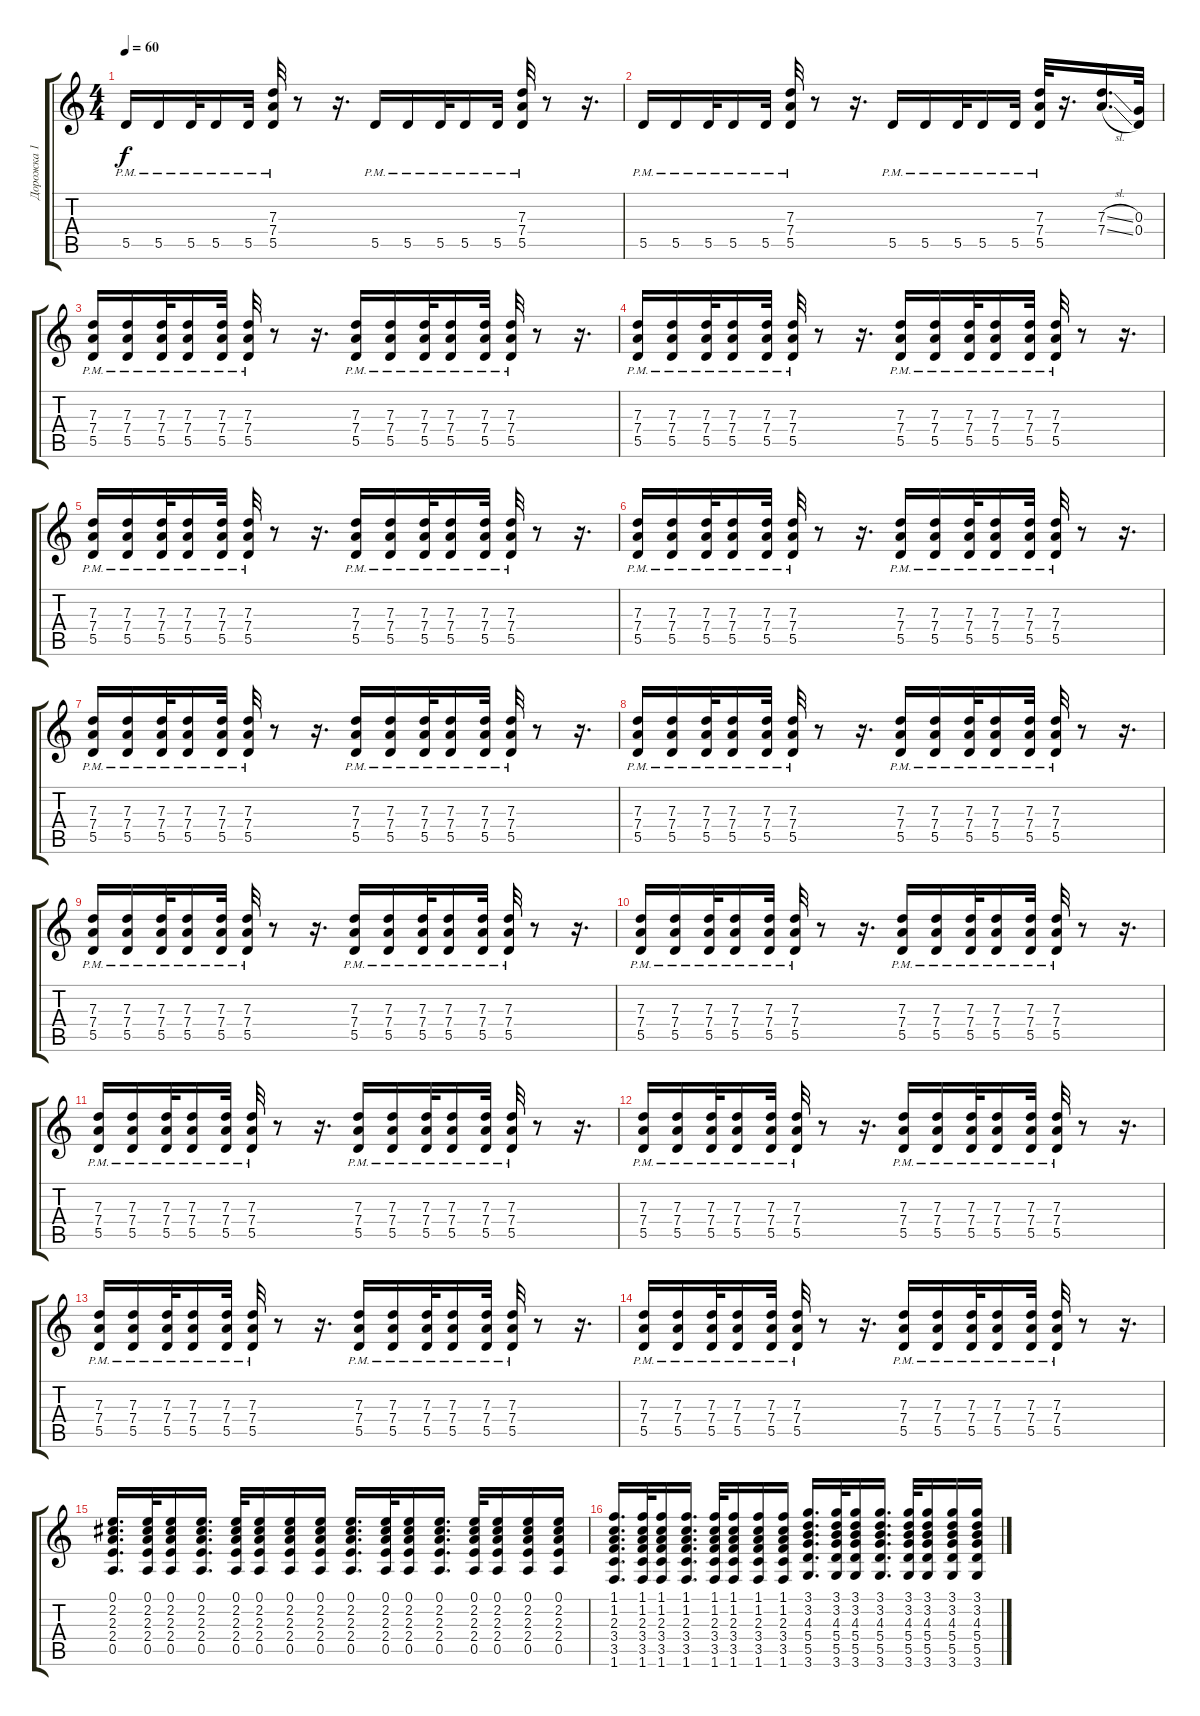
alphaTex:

\track ("Дорожка 1" "Дорожка 1") {instrument acousticguitarsteel}
\staff {score tabs}
\tuning (E4 B3 G3 D3 A2 E2) {hide}
\ts (4 4)
\tempo 60
\clef g2
\ks c
5.5{pm}.16{dy f} 5.5{pm}.16 5.5{pm}.32 5.5{pm}.16 5.5{pm}.32 (7.3{pm} 7.4{pm} 5.5{pm}).32 r.8 r.16{d} 5.5{pm}.16 5.5{pm}.16 5.5{pm}.32 5.5{pm}.16 5.5{pm}.32 (7.3{pm} 7.4{pm} 5.5{pm}).32 r.8 r.16{d} |
5.5{pm}.16 5.5{pm}.16 5.5{pm}.32 5.5{pm}.16 5.5{pm}.32 (7.3{pm} 7.4{pm} 5.5{pm}).32 r.8 r.16{d} 5.5{pm}.16 5.5{pm}.16 5.5{pm}.32 5.5{pm}.16 5.5{pm}.32 (7.3{pm} 7.4{pm} 5.5{pm}).32 r.16{d} (7.3{sl} 7.4{sl}).16{d} (0.3 0.4).32 |
(7.3{pm} 7.4{pm} 5.5{pm}).16 (7.3{pm} 7.4{pm} 5.5{pm}).16 (7.3{pm} 7.4{pm} 5.5{pm}).32 (7.3{pm} 7.4{pm} 5.5{pm}).16 (7.3{pm} 7.4{pm} 5.5{pm}).32 (7.3{pm} 7.4{pm} 5.5{pm}).32 r.8 r.16{d} (7.3{pm} 7.4{pm} 5.5{pm}).16 (7.3{pm} 7.4{pm} 5.5{pm}).16 (7.3{pm} 7.4{pm} 5.5{pm}).32 (7.3{pm} 7.4{pm} 5.5{pm}).16 (7.3{pm} 7.4{pm} 5.5{pm}).32 (7.3{pm} 7.4{pm} 5.5{pm}).32 r.8 r.16{d} |
(7.3{pm} 7.4{pm} 5.5{pm}).16 (7.3{pm} 7.4{pm} 5.5{pm}).16 (7.3{pm} 7.4{pm} 5.5{pm}).32 (7.3{pm} 7.4{pm} 5.5{pm}).16 (7.3{pm} 7.4{pm} 5.5{pm}).32 (7.3{pm} 7.4{pm} 5.5{pm}).32 r.8 r.16{d} (7.3{pm} 7.4{pm} 5.5{pm}).16 (7.3{pm} 7.4{pm} 5.5{pm}).16 (7.3{pm} 7.4{pm} 5.5{pm}).32 (7.3{pm} 7.4{pm} 5.5{pm}).16 (7.3{pm} 7.4{pm} 5.5{pm}).32 (7.3{pm} 7.4{pm} 5.5{pm}).32 r.8 r.16{d} |
(7.3{pm} 7.4{pm} 5.5{pm}).16 (7.3{pm} 7.4{pm} 5.5{pm}).16 (7.3{pm} 7.4{pm} 5.5{pm}).32 (7.3{pm} 7.4{pm} 5.5{pm}).16 (7.3{pm} 7.4{pm} 5.5{pm}).32 (7.3{pm} 7.4{pm} 5.5{pm}).32 r.8 r.16{d} (7.3{pm} 7.4{pm} 5.5{pm}).16 (7.3{pm} 7.4{pm} 5.5{pm}).16 (7.3{pm} 7.4{pm} 5.5{pm}).32 (7.3{pm} 7.4{pm} 5.5{pm}).16 (7.3{pm} 7.4{pm} 5.5{pm}).32 (7.3{pm} 7.4{pm} 5.5{pm}).32 r.8 r.16{d} |
(7.3{pm} 7.4{pm} 5.5{pm}).16 (7.3{pm} 7.4{pm} 5.5{pm}).16 (7.3{pm} 7.4{pm} 5.5{pm}).32 (7.3{pm} 7.4{pm} 5.5{pm}).16 (7.3{pm} 7.4{pm} 5.5{pm}).32 (7.3{pm} 7.4{pm} 5.5{pm}).32 r.8 r.16{d} (7.3{pm} 7.4{pm} 5.5{pm}).16 (7.3{pm} 7.4{pm} 5.5{pm}).16 (7.3{pm} 7.4{pm} 5.5{pm}).32 (7.3{pm} 7.4{pm} 5.5{pm}).16 (7.3{pm} 7.4{pm} 5.5{pm}).32 (7.3{pm} 7.4{pm} 5.5{pm}).32 r.8 r.16{d} |
(7.3{pm} 7.4{pm} 5.5{pm}).16 (7.3{pm} 7.4{pm} 5.5{pm}).16 (7.3{pm} 7.4{pm} 5.5{pm}).32 (7.3{pm} 7.4{pm} 5.5{pm}).16 (7.3{pm} 7.4{pm} 5.5{pm}).32 (7.3{pm} 7.4{pm} 5.5{pm}).32 r.8 r.16{d} (7.3{pm} 7.4{pm} 5.5{pm}).16 (7.3{pm} 7.4{pm} 5.5{pm}).16 (7.3{pm} 7.4{pm} 5.5{pm}).32 (7.3{pm} 7.4{pm} 5.5{pm}).16 (7.3{pm} 7.4{pm} 5.5{pm}).32 (7.3{pm} 7.4{pm} 5.5{pm}).32 r.8 r.16{d} |
(7.3{pm} 7.4{pm} 5.5{pm}).16 (7.3{pm} 7.4{pm} 5.5{pm}).16 (7.3{pm} 7.4{pm} 5.5{pm}).32 (7.3{pm} 7.4{pm} 5.5{pm}).16 (7.3{pm} 7.4{pm} 5.5{pm}).32 (7.3{pm} 7.4{pm} 5.5{pm}).32 r.8 r.16{d} (7.3{pm} 7.4{pm} 5.5{pm}).16 (7.3{pm} 7.4{pm} 5.5{pm}).16 (7.3{pm} 7.4{pm} 5.5{pm}).32 (7.3{pm} 7.4{pm} 5.5{pm}).16 (7.3{pm} 7.4{pm} 5.5{pm}).32 (7.3{pm} 7.4{pm} 5.5{pm}).32 r.8 r.16{d} |
(7.3{pm} 7.4{pm} 5.5{pm}).16 (7.3{pm} 7.4{pm} 5.5{pm}).16 (7.3{pm} 7.4{pm} 5.5{pm}).32 (7.3{pm} 7.4{pm} 5.5{pm}).16 (7.3{pm} 7.4{pm} 5.5{pm}).32 (7.3{pm} 7.4{pm} 5.5{pm}).32 r.8 r.16{d} (7.3{pm} 7.4{pm} 5.5{pm}).16 (7.3{pm} 7.4{pm} 5.5{pm}).16 (7.3{pm} 7.4{pm} 5.5{pm}).32 (7.3{pm} 7.4{pm} 5.5{pm}).16 (7.3{pm} 7.4{pm} 5.5{pm}).32 (7.3{pm} 7.4{pm} 5.5{pm}).32 r.8 r.16{d} |
(7.3{pm} 7.4{pm} 5.5{pm}).16 (7.3{pm} 7.4{pm} 5.5{pm}).16 (7.3{pm} 7.4{pm} 5.5{pm}).32 (7.3{pm} 7.4{pm} 5.5{pm}).16 (7.3{pm} 7.4{pm} 5.5{pm}).32 (7.3{pm} 7.4{pm} 5.5{pm}).32 r.8 r.16{d} (7.3{pm} 7.4{pm} 5.5{pm}).16 (7.3{pm} 7.4{pm} 5.5{pm}).16 (7.3{pm} 7.4{pm} 5.5{pm}).32 (7.3{pm} 7.4{pm} 5.5{pm}).16 (7.3{pm} 7.4{pm} 5.5{pm}).32 (7.3{pm} 7.4{pm} 5.5{pm}).32 r.8 r.16{d} |
(7.3{pm} 7.4{pm} 5.5{pm}).16 (7.3{pm} 7.4{pm} 5.5{pm}).16 (7.3{pm} 7.4{pm} 5.5{pm}).32 (7.3{pm} 7.4{pm} 5.5{pm}).16 (7.3{pm} 7.4{pm} 5.5{pm}).32 (7.3{pm} 7.4{pm} 5.5{pm}).32 r.8 r.16{d} (7.3{pm} 7.4{pm} 5.5{pm}).16 (7.3{pm} 7.4{pm} 5.5{pm}).16 (7.3{pm} 7.4{pm} 5.5{pm}).32 (7.3{pm} 7.4{pm} 5.5{pm}).16 (7.3{pm} 7.4{pm} 5.5{pm}).32 (7.3{pm} 7.4{pm} 5.5{pm}).32 r.8 r.16{d} |
(7.3{pm} 7.4{pm} 5.5{pm}).16 (7.3{pm} 7.4{pm} 5.5{pm}).16 (7.3{pm} 7.4{pm} 5.5{pm}).32 (7.3{pm} 7.4{pm} 5.5{pm}).16 (7.3{pm} 7.4{pm} 5.5{pm}).32 (7.3{pm} 7.4{pm} 5.5{pm}).32 r.8 r.16{d} (7.3{pm} 7.4{pm} 5.5{pm}).16 (7.3{pm} 7.4{pm} 5.5{pm}).16 (7.3{pm} 7.4{pm} 5.5{pm}).32 (7.3{pm} 7.4{pm} 5.5{pm}).16 (7.3{pm} 7.4{pm} 5.5{pm}).32 (7.3{pm} 7.4{pm} 5.5{pm}).32 r.8 r.16{d} |
(7.3{pm} 7.4{pm} 5.5{pm}).16 (7.3{pm} 7.4{pm} 5.5{pm}).16 (7.3{pm} 7.4{pm} 5.5{pm}).32 (7.3{pm} 7.4{pm} 5.5{pm}).16 (7.3{pm} 7.4{pm} 5.5{pm}).32 (7.3{pm} 7.4{pm} 5.5{pm}).32 r.8 r.16{d} (7.3{pm} 7.4{pm} 5.5{pm}).16 (7.3{pm} 7.4{pm} 5.5{pm}).16 (7.3{pm} 7.4{pm} 5.5{pm}).32 (7.3{pm} 7.4{pm} 5.5{pm}).16 (7.3{pm} 7.4{pm} 5.5{pm}).32 (7.3{pm} 7.4{pm} 5.5{pm}).32 r.8 r.16{d} |
(7.3{pm} 7.4{pm} 5.5{pm}).16 (7.3{pm} 7.4{pm} 5.5{pm}).16 (7.3{pm} 7.4{pm} 5.5{pm}).32 (7.3{pm} 7.4{pm} 5.5{pm}).16 (7.3{pm} 7.4{pm} 5.5{pm}).32 (7.3{pm} 7.4{pm} 5.5{pm}).32 r.8 r.16{d} (7.3{pm} 7.4{pm} 5.5{pm}).16 (7.3{pm} 7.4{pm} 5.5{pm}).16 (7.3{pm} 7.4{pm} 5.5{pm}).32 (7.3{pm} 7.4{pm} 5.5{pm}).16 (7.3{pm} 7.4{pm} 5.5{pm}).32 (7.3{pm} 7.4{pm} 5.5{pm}).32 r.8 r.16{d} |
(0.1 2.2 2.3 2.4 0.5).16{d} (0.1 2.2 2.3 2.4 0.5).32 (0.1 2.2 2.3 2.4 0.5).16 (0.1 2.2 2.3 2.4 0.5).16{d} (0.1 2.2 2.3 2.4 0.5).32 (0.1 2.2 2.3 2.4 0.5).16 (0.1 2.2 2.3 2.4 0.5).16 (0.1 2.2 2.3 2.4 0.5).16 (0.1 2.2 2.3 2.4 0.5).16{d} (0.1 2.2 2.3 2.4 0.5).32 (0.1 2.2 2.3 2.4 0.5).16 (0.1 2.2 2.3 2.4 0.5).16{d} (0.1 2.2 2.3 2.4 0.5).32 (0.1 2.2 2.3 2.4 0.5).16 (0.1 2.2 2.3 2.4 0.5).16 (0.1 2.2 2.3 2.4 0.5).16 |
(1.1 1.2 2.3 3.4 3.5 1.6).16{d} (1.1 1.2 2.3 3.4 3.5 1.6).32 (1.1 1.2 2.3 3.4 3.5 1.6).16 (1.1 1.2 2.3 3.4 3.5 1.6).16{d} (1.1 1.2 2.3 3.4 3.5 1.6).32 (1.1 1.2 2.3 3.4 3.5 1.6).16 (1.1 1.2 2.3 3.4 3.5 1.6).16 (1.1 1.2 2.3 3.4 3.5 1.6).16 (3.1 3.2 4.3 5.4 5.5 3.6).16{d} (3.1 3.2 4.3 5.4 5.5 3.6).32 (3.1 3.2 4.3 5.4 5.5 3.6).16 (3.1 3.2 4.3 5.4 5.5 3.6).16{d} (3.1 3.2 4.3 5.4 5.5 3.6).32 (3.1 3.2 4.3 5.4 5.5 3.6).16 (3.1 3.2 4.3 5.4 5.5 3.6).16 (3.1 3.2 4.3 5.4 5.5 3.6).16
